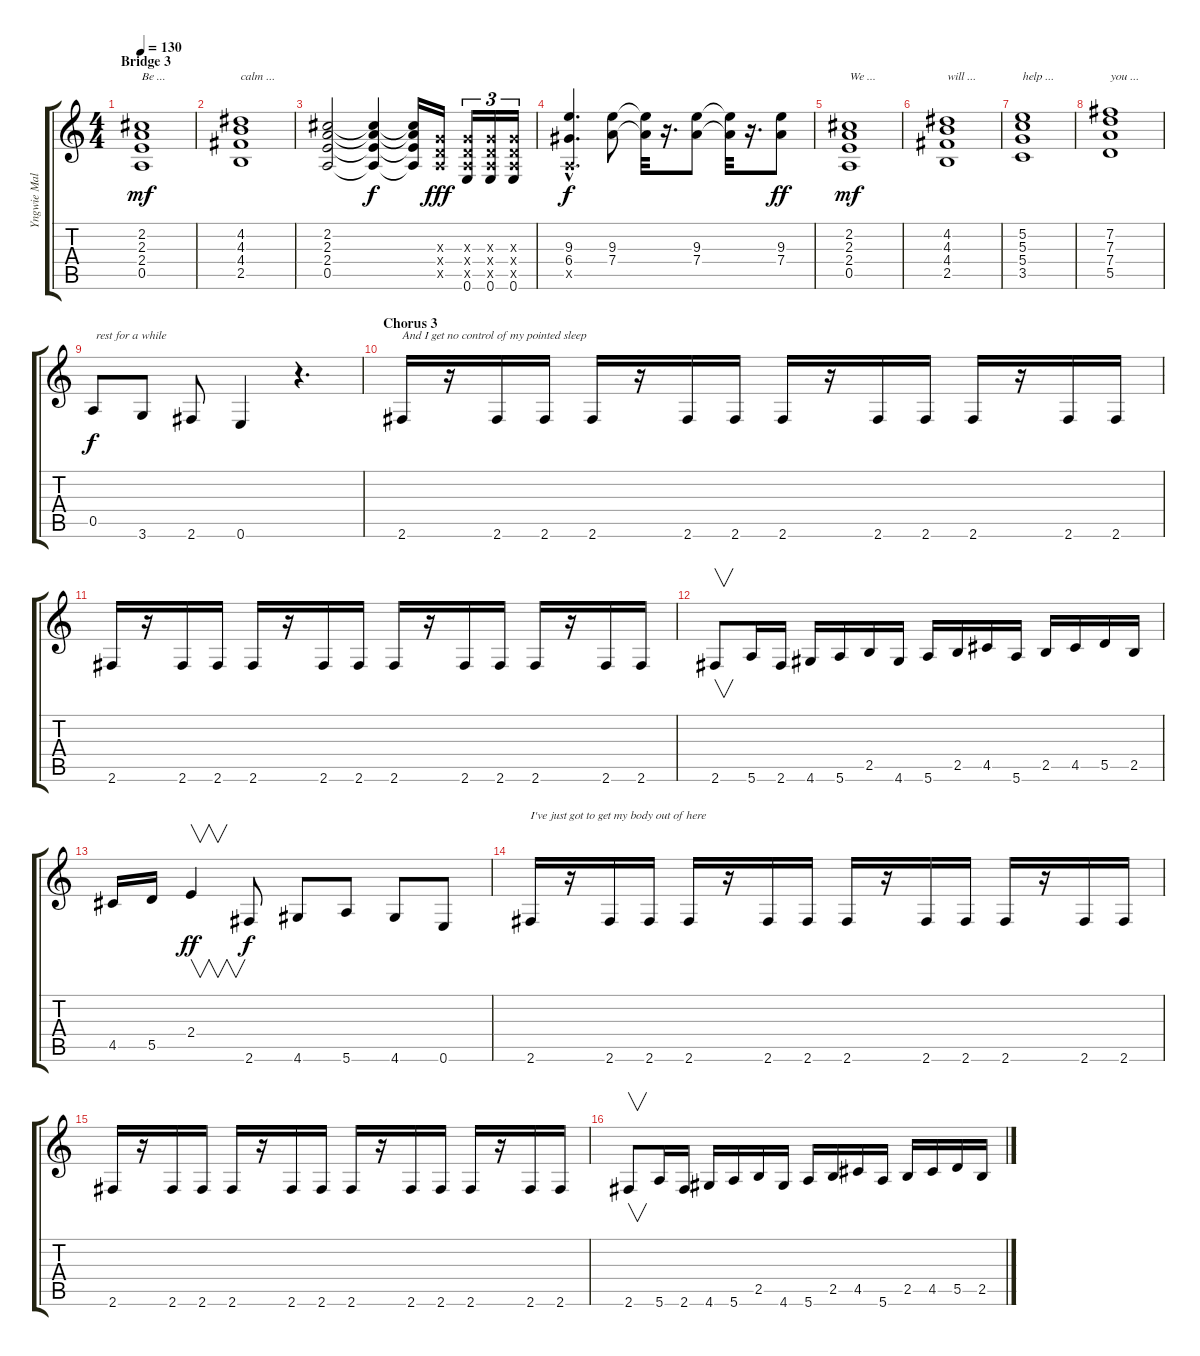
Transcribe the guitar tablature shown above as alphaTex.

\track ("Yngwie Malmsteen (Rythm)" "Yngwie Mal") {instrument distortionguitar}
\staff {score tabs}
\tuning (E4 B3 G3 D3 A2 E2) {hide}
\ts (4 4)
\section ("" "Bridge 3")
\tempo 130
\clef g2
\ks c
(2.2 2.3 2.4 0.5).1{txt "Be ..." dy mf instrument distortionguitar} |
(4.2 4.3 4.4 2.5).1{txt "calm ..."} |
(2.2 2.3 2.4 0.5).2 (2.2{t} 2.3{t} 2.4{t} 0.5{t}).4{dy f} (2.2{t} 2.3{t} 2.4{t} 0.5{t}).16 (0.3{x} 0.4{x} 0.5{x}).16{dy fff} (0.3{x} 0.4{x} 0.5{x} 0.6).16{tu (3 2)} (0.3{x} 0.4{x} 0.5{x} 0.6).16{tu (3 2)} (0.3{x} 0.4{x} 0.5{x} 0.6).16{tu (3 2)} |
(9.3{hac} 6.4{hac} 0.5{hac x}).4{d dy f} (9.3 7.4).8 (9.3{t} 7.4{t}).32 r.16{d} (9.3 7.4).8 (9.3{t} 7.4{t}).32 r.16{d} (9.3 7.4).8{dy ff} |
(2.2 2.3 2.4 0.5).1{txt "We ..." dy mf} |
(4.2 4.3 4.4 2.5).1{txt "will ..."} |
(5.2 5.3 5.4 3.5).1{txt "help ..."} |
(7.2 7.3 7.4 5.5).1{txt "you ..."} |
0.5.8{txt " rest for a while" dy f} 3.6.8 2.6.8 0.6.4 r.4{d} |
\section ("" "Chorus 3")
2.6.16{txt "And I get no control of my pointed sleep "} r.16 2.6.16 2.6.16 2.6.16 r.16 2.6.16 2.6.16 2.6.16 r.16 2.6.16 2.6.16 2.6.16 r.16 2.6.16 2.6.16 |
2.6.16 r.16 2.6.16 2.6.16 2.6.16 r.16 2.6.16 2.6.16 2.6.16 r.16 2.6.16 2.6.16 2.6.16 r.16 2.6.16 2.6.16 |
2.6.8{v} 5.6.16 2.6.16 4.6.16 5.6.16 2.5.16 4.6.16 5.6.16 2.5.16 4.5.16 5.6.16 2.5.16 4.5.16 5.5.16 2.5.16 |
4.5.16 5.5.16 2.4.4{v dy ff} 2.6.8{dy f} 4.6.8 5.6.8 4.6.8 0.6.8 |
2.6.16{txt "I've just got to get my body out of here"} r.16 2.6.16 2.6.16 2.6.16 r.16 2.6.16 2.6.16 2.6.16 r.16 2.6.16 2.6.16 2.6.16 r.16 2.6.16 2.6.16 |
2.6.16 r.16 2.6.16 2.6.16 2.6.16 r.16 2.6.16 2.6.16 2.6.16 r.16 2.6.16 2.6.16 2.6.16 r.16 2.6.16 2.6.16 |
2.6.8{v} 5.6.16 2.6.16 4.6.16 5.6.16 2.5.16 4.6.16 5.6.16 2.5.16 4.5.16 5.6.16 2.5.16 4.5.16 5.5.16 2.5.16
